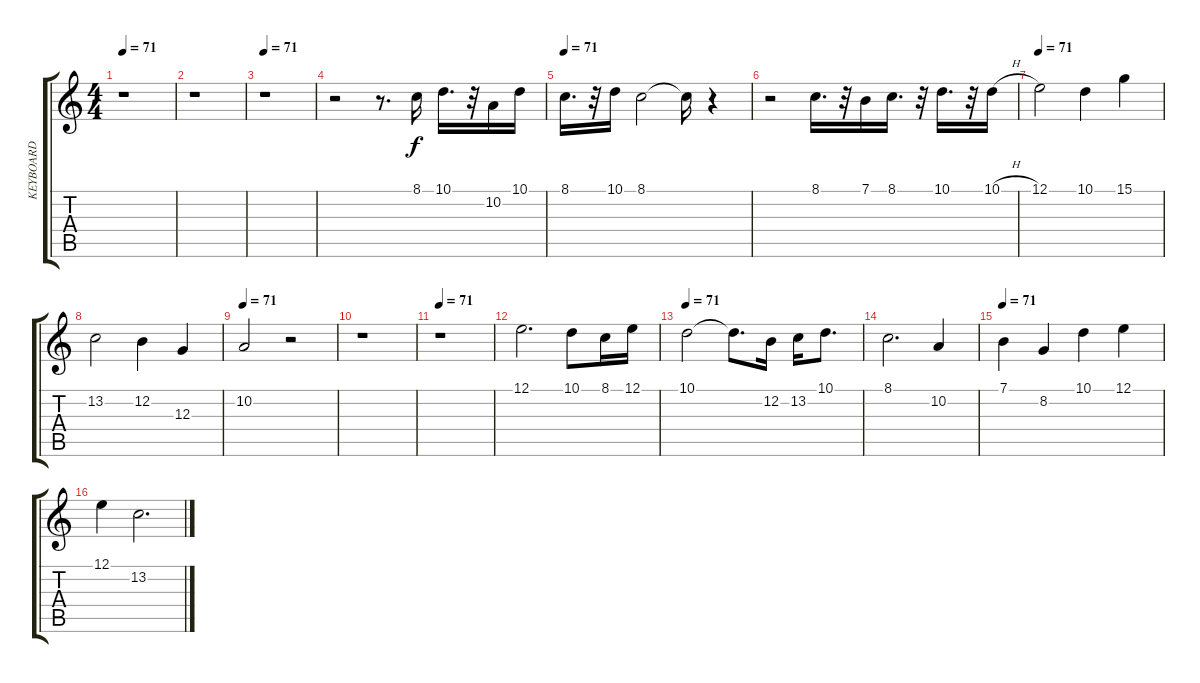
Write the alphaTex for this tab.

\track ("KEYBOARD" "KEYBOARD") {instrument synthstrings1}
\staff {score tabs}
\tuning (E4 B3 G3 D3 A2 E2) {hide}
\ts (4 4)
\tempo 71
\clef g2
\ks c
r.1{dy f} |
r.1 |
\tempo 71
r.1 |
r.2 r.8{d} 8.1.16{volume 16} 10.1.16{d} r.32 10.2.16 10.1.16 |
\tempo 71
8.1.16{d} r.32 10.1.16 8.1.2 8.1{t}.16 r.4 |
r.2 8.1.16{d txt ""} r.32 7.1.16 8.1.16{d} r.32 10.1.16{d} r.32 10.1{h}.16 |
\tempo 71
12.1.2{volume 14} 10.1.4 15.1.4 |
13.2.2 12.2.4 12.3.4 |
\tempo 71
10.2.2 r.2 |
r.1 |
\tempo 71
r.1 |
12.1.2{d} 10.1.8 8.1.16 12.1.16 |
\tempo 71
10.1.2 10.1{t}.8{d} 12.2.16 13.2.16 10.1.8{d} |
8.1.2{d} 10.2.4 |
\tempo 71
7.1.4 8.2.4 10.1.4 12.1.4 |
12.1.4 13.2.2{d}
